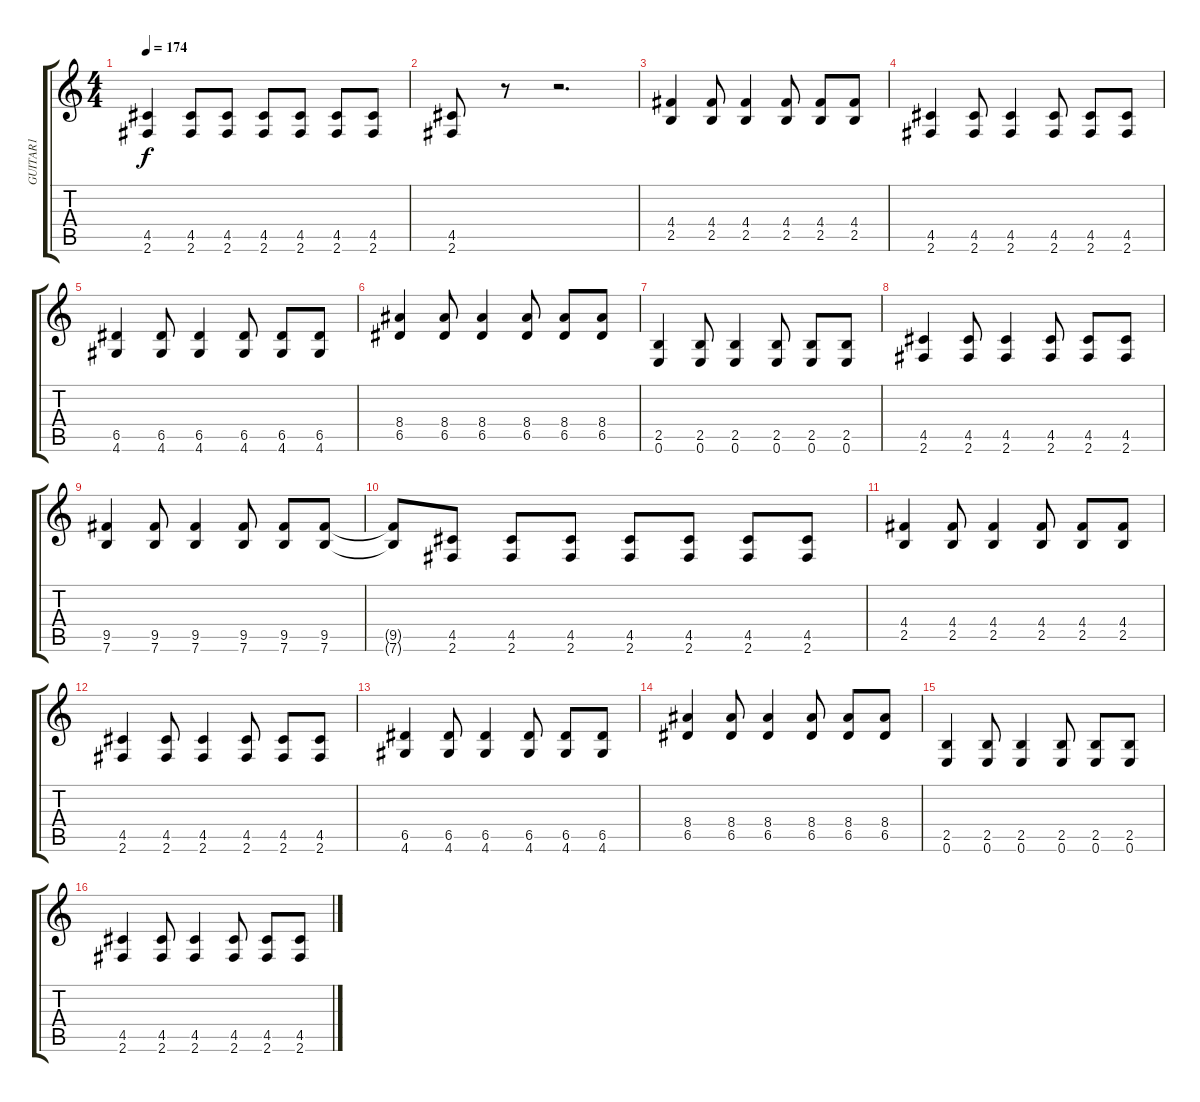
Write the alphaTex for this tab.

\track ("GUITAR1" "GUITAR1") {instrument distortionguitar}
\staff {score tabs}
\tuning (E4 B3 G3 D3 A2 E2) {hide}
\ts (4 4)
\tempo 174
\clef g2
\ks c
(4.5 2.6).4{dy f} (4.5 2.6).8 (4.5 2.6).8 (4.5 2.6).8 (4.5 2.6).8 (4.5 2.6).8 (4.5 2.6).8 |
(4.5 2.6).8 r.8 r.2{d} |
(4.4 2.5).4 (4.4 2.5).8 (4.4 2.5).4 (4.4 2.5).8 (4.4 2.5).8 (4.4 2.5).8 |
(4.5 2.6).4 (4.5 2.6).8 (4.5 2.6).4 (4.5 2.6).8 (4.5 2.6).8 (4.5 2.6).8 |
(6.5 4.6).4 (6.5 4.6).8 (6.5 4.6).4 (6.5 4.6).8 (6.5 4.6).8 (6.5 4.6).8 |
(8.4 6.5).4 (8.4 6.5).8 (8.4 6.5).4 (8.4 6.5).8 (8.4 6.5).8 (8.4 6.5).8 |
(2.5 0.6).4 (2.5 0.6).8 (2.5 0.6).4 (2.5 0.6).8 (2.5 0.6).8 (2.5 0.6).8 |
(4.5 2.6).4 (4.5 2.6).8 (4.5 2.6).4 (4.5 2.6).8 (4.5 2.6).8 (4.5 2.6).8 |
(9.5 7.6).4 (9.5 7.6).8 (9.5 7.6).4 (9.5 7.6).8 (9.5 7.6).8 (9.5 7.6).8 |
(9.5{t} 7.6{t}).8 (4.5 2.6).8 (4.5 2.6).8 (4.5 2.6).8 (4.5 2.6).8 (4.5 2.6).8 (4.5 2.6).8 (4.5 2.6).8 |
(4.4 2.5).4 (4.4 2.5).8 (4.4 2.5).4 (4.4 2.5).8 (4.4 2.5).8 (4.4 2.5).8 |
(4.5 2.6).4 (4.5 2.6).8 (4.5 2.6).4 (4.5 2.6).8 (4.5 2.6).8 (4.5 2.6).8 |
(6.5 4.6).4 (6.5 4.6).8 (6.5 4.6).4 (6.5 4.6).8 (6.5 4.6).8 (6.5 4.6).8 |
(8.4 6.5).4 (8.4 6.5).8 (8.4 6.5).4 (8.4 6.5).8 (8.4 6.5).8 (8.4 6.5).8 |
(2.5 0.6).4 (2.5 0.6).8 (2.5 0.6).4 (2.5 0.6).8 (2.5 0.6).8 (2.5 0.6).8 |
(4.5 2.6).4 (4.5 2.6).8 (4.5 2.6).4 (4.5 2.6).8 (4.5 2.6).8 (4.5 2.6).8
